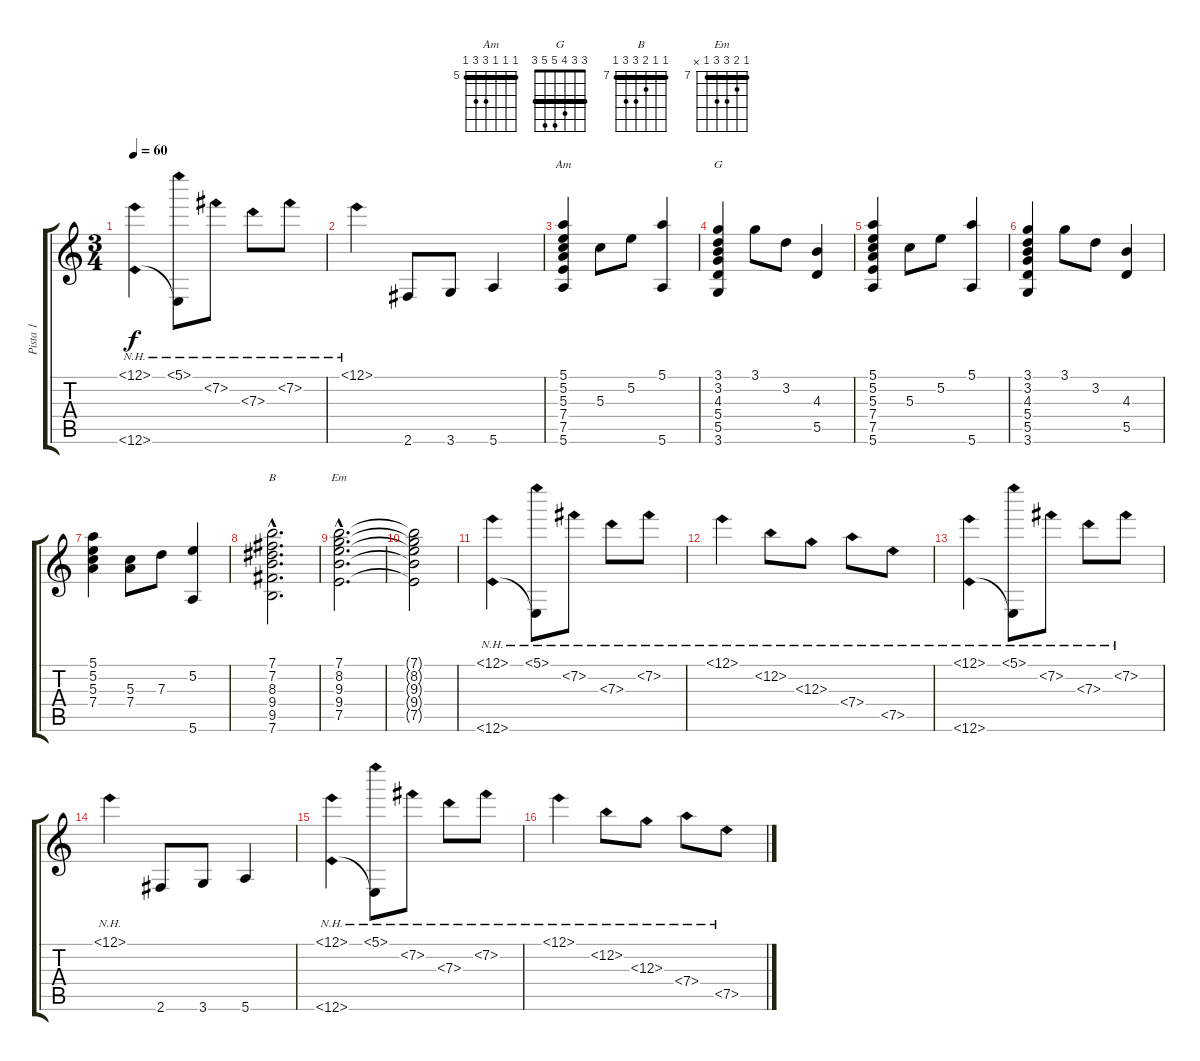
\track ("Pista 1" "Pista 1") {instrument acousticguitarsteel}
\staff {score tabs}
\tuning (E4 B3 G3 D3 A2 E2) {hide}
\chord ("Am" 5 5 5 7 7 5) {firstfret 5 barre 5}
\chord ("G" 3 3 4 5 5 3) {barre 3}
\chord ("B" 7 7 8 9 9 7) {firstfret 7 barre 7}
\chord ("Em" 7 8 9 9 7 x) {firstfret 7 barre 7}
\ts (3 4)
\tempo 60
\clef g2
\ks c
(0.1{nh} 0.6{nh}).4{dy f} (5.1{nh} 0.6{t}).8 7.2{nh}.8 7.3{nh}.8 7.2{nh}.8 |
12.1{nh}.4 2.6.8 3.6.8 5.6.4 |
(5.1 5.2 5.3 7.4 7.5 5.6).4{ch "Am"} 5.3.8 5.2.8 (5.1 5.6).4 |
(3.1 3.2 4.3 5.4 5.5 3.6).4{ch "G"} 3.1.8 3.2.8 (4.3 5.5).4 |
(5.1 5.2 5.3 7.4 7.5 5.6).4 5.3.8 5.2.8 (5.1 5.6).4 |
(3.1 3.2 4.3 5.4 5.5 3.6).4 3.1.8 3.2.8 (4.3 5.5).4 |
(5.1 5.2 5.3 7.4).4 (5.3 7.4).8 7.3.8 (5.2 5.6).4 |
(7.1{hac} 7.2{hac} 8.3{hac} 9.4{hac} 9.5{hac} 7.6{hac}).2{d ch "B"} |
(7.1{hac} 8.2{hac} 9.3{hac} 9.4{hac} 7.5{hac}).2{d ch "Em"} |
(7.1{t} 8.2{t} 9.3{t} 9.4{t} 7.5{t}).2 |
(0.1{nh} 0.6{nh}).4 (5.1{nh} 0.6{t}).8 7.2{nh}.8 7.3{nh}.8 7.2{nh}.8 |
12.1{nh}.4 12.2{nh}.8 12.3{nh}.8 7.4{nh}.8 7.5{nh}.8 |
(0.1{nh} 0.6{nh}).4 (5.1{nh} 0.6{t}).8 7.2{nh}.8 7.3{nh}.8 7.2{nh}.8 |
12.1{nh}.4 2.6.8 3.6.8 5.6.4 |
(0.1{nh} 0.6{nh}).4 (5.1{nh} 0.6{t}).8 7.2{nh}.8 7.3{nh}.8 7.2{nh}.8 |
12.1{nh}.4 12.2{nh}.8 12.3{nh}.8 7.4{nh}.8 7.5{nh}.8
